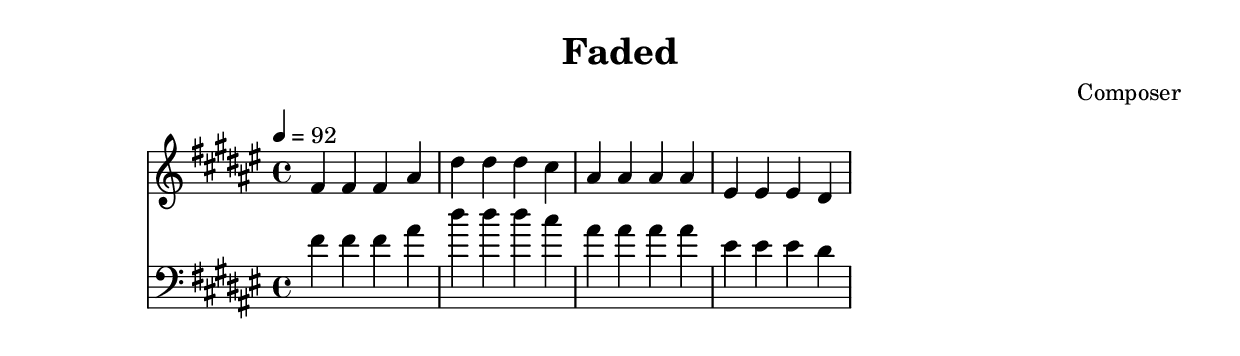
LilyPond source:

\header {
  title = "Faded"
  composer = "Composer"
}
\language english
\score {
  
<<

  \relative c' { \key fs \major
  \tempo 4=92
    fs fs fs as |
    ds ds ds cs |
    as as as as|
    es es es ds
  }

  \relative c' { \key fs \major
  \clef bass
    fs fs fs as |
    ds ds ds cs |
    as as as as|
    es es es ds
  }


  >>

  \layout {}
  \midi {}
}